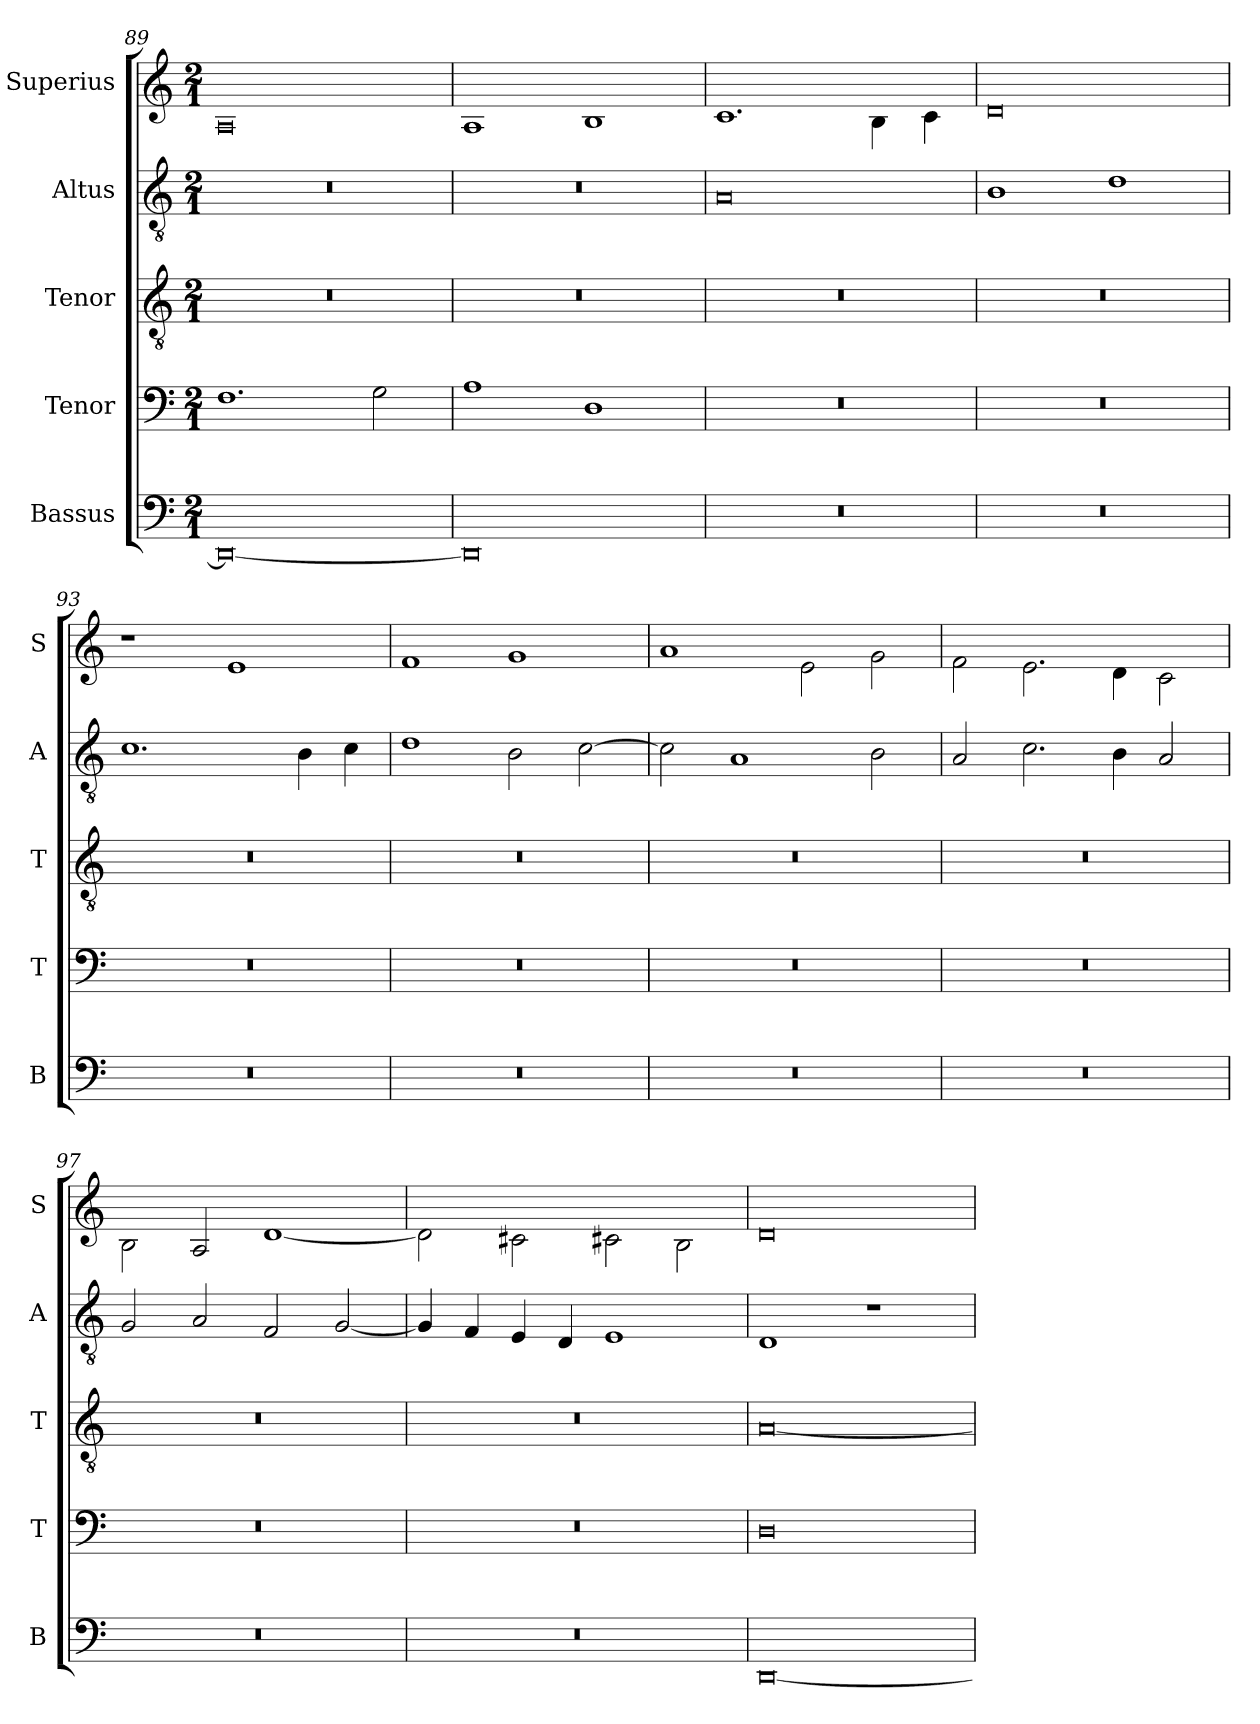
**kern	**kern	**kern	**kern	**kern
*part5	*part4	*part3	*part2	*part1
*staff5	*staff4	*staff3	*staff2	*staff1
*I"Bassus	*I"Tenor	*I"Tenor	*I"Altus	*I"Superius
*I'B	*I'T	*I'T	*I'A	*I'S
*clefF4	*clefF4	*clefGv2	*clefGv2	*clefG2
*k[]	*k[]	*k[]	*k[]	*k[]
*M2/1	*M2/1	*M2/1	*M2/1	*M2/1
=89	=89	=89	=89	=89
0DD_	1.F	0r	0r	0A
.	2G\	.	.	.
=90	=90	=90	=90	=90
0DD]	1A	0r	0r	1A
.	1D	.	.	1B
=91	=91	=91	=91	=91
0r	0r	0r	0A	1.c
.	.	.	.	4B\
.	.	.	.	4c\
=92	=92	=92	=92	=92
0r	0r	0r	1B	0d
.	.	.	1d	.
=93	=93	=93	=93	=93
0r	0r	0r	1.c	1r
.	.	.	.	1e
.	.	.	4B\	.
.	.	.	4c\	.
=94	=94	=94	=94	=94
0r	0r	0r	1d	1f
.	.	.	2B\	1g
.	.	.	[2c\	.
=95	=95	=95	=95	=95
0r	0r	0r	2c\]	1a
.	.	.	1A	.
.	.	.	.	2e\
.	.	.	2B\	2g\
=96	=96	=96	=96	=96
0r	0r	0r	2A/	2f\
.	.	.	2.c\	2.e\
.	.	.	4B\	4d\
.	.	.	2A/	2c\
=97	=97	=97	=97	=97
0r	0r	0r	2G/	2B\
.	.	.	2A/	2A/
.	.	.	2F/	[1d
.	.	.	[2G/	.
=98	=98	=98	=98	=98
0r	0r	0r	4G/]	2d\]
.	.	.	4F/	.
.	.	.	4E/	2c#X\
.	.	.	4D/	.
.	.	.	1E	2c#X\
.	.	.	.	2B\
=99	=99	=99	=99	=99
[0DD	0D	[0A	1D	0d
.	.	.	1r	.
=	=	=	=	=
*-	*-	*-	*-	*-
